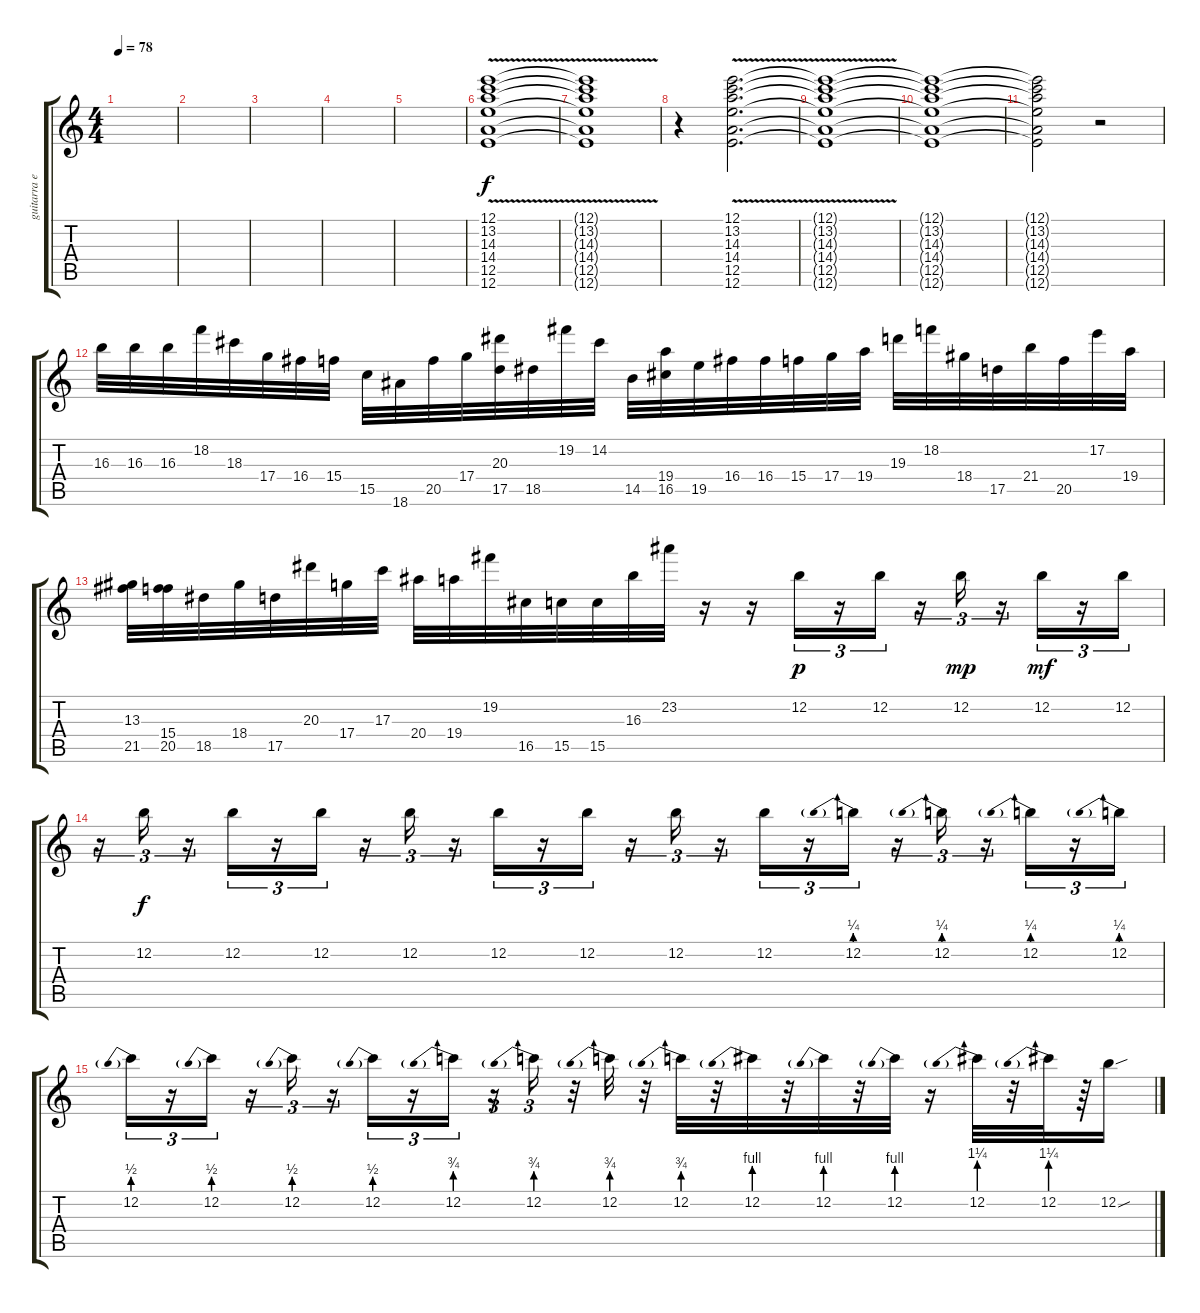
\track ("guitarra electrica" "guitarra e") {instrument overdrivenguitar}
\staff {score tabs}
\tuning (E4 B3 G3 D3 A2 E2) {hide}
\ts (4 4)
\tempo 78
\clef g2
\ks c
|
|
|
|
|
(12.1{v} 13.2{v} 14.3 14.4 12.5 12.6).1{volume 16 instrument lead5charang} |
(12.1{t} 13.2{t} 14.3{t} 14.4{t} 12.5{t} 12.6{t}).1 |
r.4{volume 1} (12.1{v} 13.2{v} 14.3 14.4 12.5 12.6).2{d volume 16 instrument lead5charang} |
(12.1{t} 13.2{t} 14.3{t} 14.4{t} 12.5{t} 12.6{t}).1 |
(12.1{t} 13.2{t} 14.3{t} 14.4{t} 12.5{t} 12.6{t}).1 |
(12.1{t} 13.2{t} 14.3{t} 14.4{t} 12.5{t} 12.6{t}).2 r.2 |
16.3.32{instrument guitarfretnoise} 16.3.32 16.3.32 18.2.32 18.3.32 17.4.32 16.4.32 15.4.32 15.5.32 18.6.32 20.5.32 17.4.32 (20.3 17.5).32 18.5.32 19.2.32 14.2.32 14.5.32 (19.4 16.5).32 19.5.32 16.4.32 16.4.32 15.4.32 17.4.32 19.4.32 19.3.32 18.2.32 18.4.32 17.5.32 21.4.32 20.5.32 17.2.32 19.4.32 |
(13.3 21.5).32 (15.4 20.5).32 18.5.32 18.4.32 17.5.32 20.3.32 17.4.32 17.3.32 20.4.32 19.4.32 19.2.32 16.5.32 15.5.32 15.5.32 16.3.32 23.2.32 r.16 r.16 12.2.16{tu (3 2) dy p instrument lead1square} r.16{tu (3 2)} 12.2.16{tu (3 2)} r.16{tu (3 2)} 12.2.16{tu (3 2) dy mp} r.16{tu (3 2)} 12.2.16{tu (3 2) dy mf} r.16{tu (3 2)} 12.2.16{tu (3 2)} |
r.16{tu (3 2)} 12.2.16{tu (3 2) dy f} r.16{tu (3 2)} 12.2.16{tu (3 2)} r.16{tu (3 2)} 12.2.16{tu (3 2)} r.16{tu (3 2)} 12.2.16{tu (3 2)} r.16{tu (3 2)} 12.2.16{tu (3 2)} r.16{tu (3 2)} 12.2.16{tu (3 2)} r.16{tu (3 2)} 12.2.16{tu (3 2)} r.16{tu (3 2)} 12.2.16{tu (3 2)} r.16{tu (3 2)} 12.2{be (prebend 0 1 60 1)}.16{tu (3 2)} r.16{tu (3 2)} 12.2{be (prebend 0 1 60 1)}.16{tu (3 2)} r.16{tu (3 2)} 12.2{be (prebend 0 1 60 1)}.16{tu (3 2)} r.16{tu (3 2)} 12.2{be (prebend 0 1 60 1)}.16{tu (3 2)} |
12.2{be (prebend 0 2 60 2)}.16{tu (3 2)} r.16{tu (3 2)} 12.2{be (prebend 0 2 60 2)}.16{tu (3 2)} r.16{tu (3 2)} 12.2{be (prebend 0 2 60 2)}.16{tu (3 2)} r.16{tu (3 2)} 12.2{be (prebend 0 2 60 2)}.16{tu (3 2)} r.16{tu (3 2)} 12.2{be (prebend 0 3 60 3)}.16{tu (3 2)} r.16{tu (3 2)} 12.2{be (prebend 0 3 60 3)}.16{tu (3 2)} r.32 12.2{be (prebend 0 3 60 3)}.32 r.32 12.2{be (prebend 0 3 60 3)}.32 r.32 12.2{be (prebend 0 4 60 4)}.32 r.32 12.2{be (prebend 0 4 60 4)}.32 r.32 12.2{be (prebend 0 4 60 4)}.32 r.16 12.2{be (prebend 0 5 60 5)}.32 r.32 12.2{be (prebend 0 5 60 5)}.32 r.64 12.2{sou}.16
